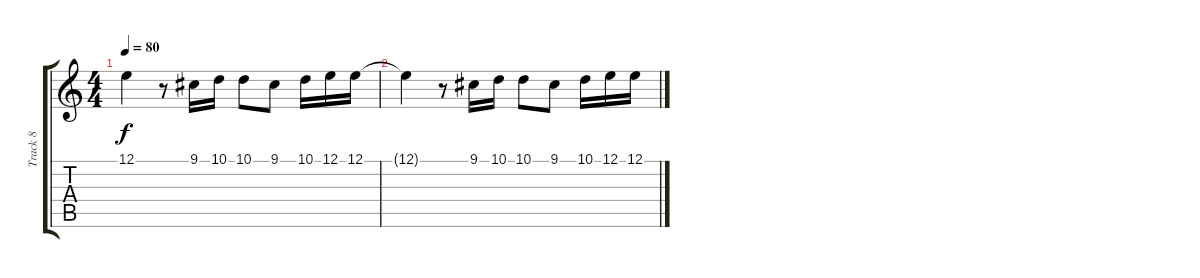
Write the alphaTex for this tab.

\track ("Track 8" "Track 8") {instrument clavinet}
\staff {score tabs}
\tuning (E4 B3 G3 D3 A2 E2) {hide}
\ts (4 4)
\tempo 80
\clef g2
\ks c
12.1{t}.4{dy f} r.8 9.1.16 10.1.16 10.1.8 9.1.8 10.1.16 12.1.16 12.1.16 |
12.1{t}.4 r.8 9.1.16 10.1.16 10.1.8 9.1.8 10.1.16 12.1.16 12.1.16
